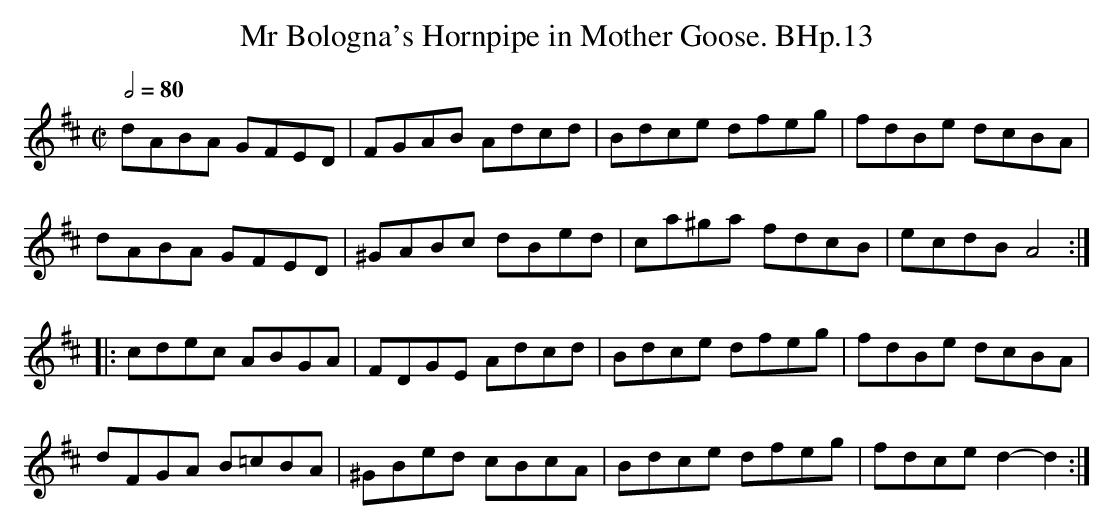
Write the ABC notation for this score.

X:1
T:Mr Bologna's Hornpipe in Mother Goose. BHp.13
M:C|
L:1/8
Q:1/2=80
K:D
dABA GFED|FGAB Adcd|Bdce dfeg|fdBe dcBA|
dABA GFED|^GABc dBed|ca^ga fdcB|ecdB A4:|
|:cdec ABGA|FDGE Adcd|Bdce dfeg|fdBe dcBA|
dFGA B=cBA|^GBed cBcA|Bdce dfeg|fdce d2-d2:|
